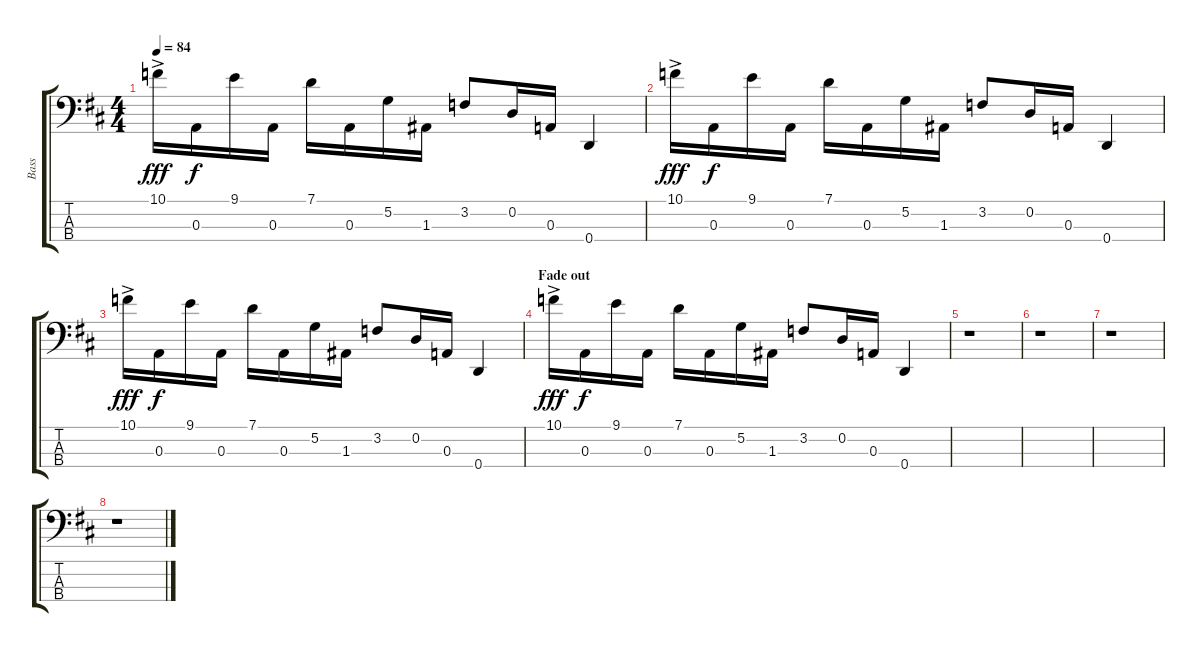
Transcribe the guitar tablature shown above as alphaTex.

\track ("Bass" "Bass") {instrument electricbassfinger}
\staff {score tabs}
\tuning (G2 D2 A1 D1) {hide}
\ts (4 4)
\tempo 84
\clef f4
\ks d
10.1{ac}.16{dy fff} 0.3.16{dy f} 9.1.16 0.3.16 7.1.16 0.3.16 5.2.16 1.3.16 3.2.8 0.2.16 0.3.16 0.4.4 |
10.1{ac}.16{dy fff} 0.3.16{dy f} 9.1.16 0.3.16 7.1.16 0.3.16 5.2.16 1.3.16 3.2.8 0.2.16 0.3.16 0.4.4 |
10.1{ac}.16{dy fff} 0.3.16{dy f} 9.1.16 0.3.16 7.1.16 0.3.16 5.2.16 1.3.16 3.2.8 0.2.16 0.3.16 0.4.4 |
\section ("" "Fade out")
10.1{ac}.16{dy fff volume 0} 0.3.16{dy f} 9.1.16 0.3.16 7.1.16 0.3.16 5.2.16 1.3.16 3.2.8 0.2.16 0.3.16 0.4.4 |
r.1 |
r.1 |
r.1 |
r.1
